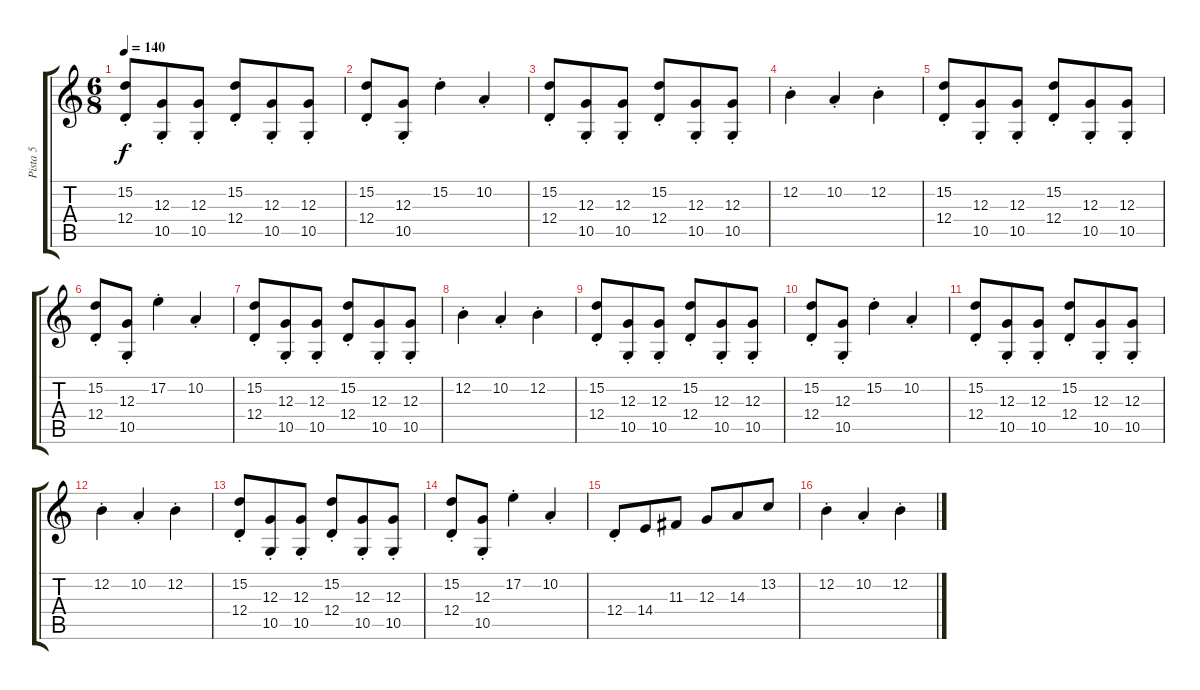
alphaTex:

\track ("Pista 5" "Pista 5") {instrument choiraahs}
\staff {score tabs}
\tuning (E4 B3 G3 D3 A2 E2) {hide}
\ts (6 8)
\tempo 140
\clef g2
\ks c
(15.2{st} 12.4{st}).8{dy f} (12.3{st} 10.5{st}).8 (12.3{st} 10.5{st}).8 (15.2{st} 12.4{st}).8 (12.3{st} 10.5{st}).8 (12.3{st} 10.5{st}).8 |
(15.2{st} 12.4{st}).8 (12.3{st} 10.5{st}).8 15.2{st}.4 10.2{st}.4 |
(15.2{st} 12.4{st}).8 (12.3{st} 10.5{st}).8 (12.3{st} 10.5{st}).8 (15.2{st} 12.4{st}).8 (12.3{st} 10.5{st}).8 (12.3{st} 10.5{st}).8 |
12.2{st}.4 10.2{st}.4 12.2{st}.4 |
(15.2{st} 12.4{st}).8 (12.3{st} 10.5{st}).8 (12.3{st} 10.5{st}).8 (15.2{st} 12.4{st}).8 (12.3{st} 10.5{st}).8 (12.3{st} 10.5{st}).8 |
(15.2{st} 12.4{st}).8 (12.3{st} 10.5{st}).8 17.2{st}.4 10.2{st}.4 |
(15.2{st} 12.4{st}).8 (12.3{st} 10.5{st}).8 (12.3{st} 10.5{st}).8 (15.2{st} 12.4{st}).8 (12.3{st} 10.5{st}).8 (12.3{st} 10.5{st}).8 |
12.2{st}.4 10.2{st}.4 12.2{st}.4 |
(15.2{st} 12.4{st}).8 (12.3{st} 10.5{st}).8 (12.3{st} 10.5{st}).8 (15.2{st} 12.4{st}).8 (12.3{st} 10.5{st}).8 (12.3{st} 10.5{st}).8 |
(15.2{st} 12.4{st}).8 (12.3{st} 10.5{st}).8 15.2{st}.4 10.2{st}.4 |
(15.2{st} 12.4{st}).8 (12.3{st} 10.5{st}).8 (12.3{st} 10.5{st}).8 (15.2{st} 12.4{st}).8 (12.3{st} 10.5{st}).8 (12.3{st} 10.5{st}).8 |
12.2{st}.4 10.2{st}.4 12.2{st}.4 |
(15.2{st} 12.4{st}).8 (12.3{st} 10.5{st}).8 (12.3{st} 10.5{st}).8 (15.2{st} 12.4{st}).8 (12.3{st} 10.5{st}).8 (12.3{st} 10.5{st}).8 |
(15.2{st} 12.4{st}).8 (12.3{st} 10.5{st}).8 17.2{st}.4 10.2{st}.4 |
12.4{st}.8 14.4.8 11.3.8 12.3.8 14.3.8 13.2.8 |
12.2{st}.4 10.2{st}.4 12.2{st}.4
